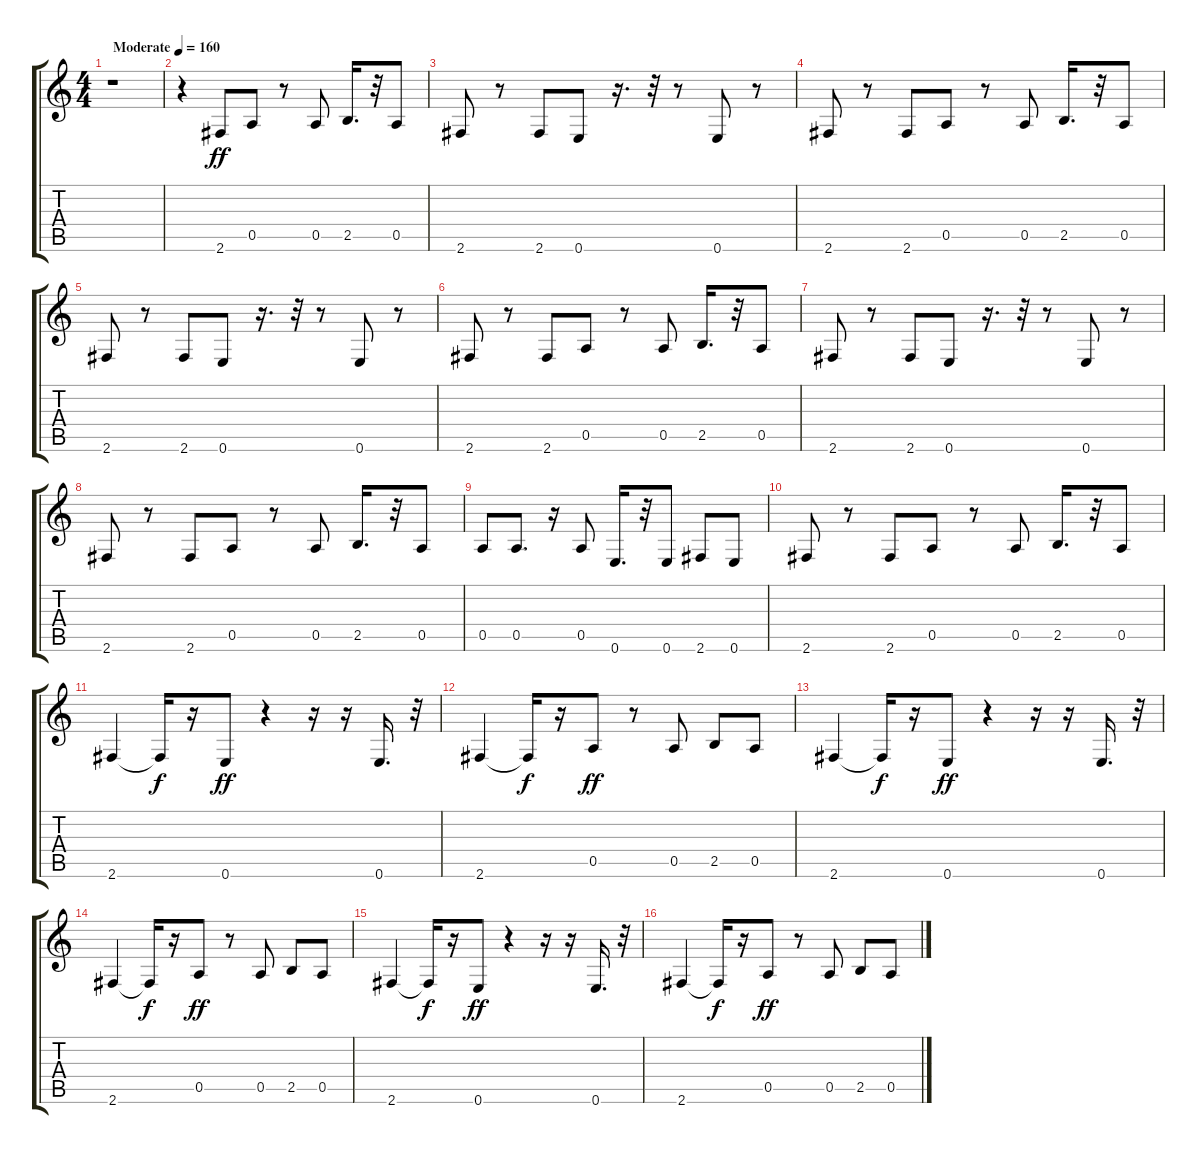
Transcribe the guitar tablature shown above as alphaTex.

\track "" {instrument electricbassfinger}
\staff {score tabs}
\tuning (E4 B3 G3 D3 A2 E2) {hide}
\ts (4 4)
\tempo (160 "Moderate")
\clef g2
\ks c
r.1{dy ff instrument electricbassfinger} |
r.4 2.6.8 0.5.8 r.8 0.5.8 2.5.16{d} r.32 0.5.8 |
2.6.8 r.8 2.6.8 0.6.8 r.16{d} r.32 r.8 0.6.8 r.8 |
2.6.8 r.8 2.6.8 0.5.8 r.8 0.5.8 2.5.16{d} r.32 0.5.8 |
2.6.8 r.8 2.6.8 0.6.8 r.16{d} r.32 r.8 0.6.8 r.8 |
2.6.8 r.8 2.6.8 0.5.8 r.8 0.5.8 2.5.16{d} r.32 0.5.8 |
2.6.8 r.8 2.6.8 0.6.8 r.16{d} r.32 r.8 0.6.8 r.8 |
2.6.8 r.8 2.6.8 0.5.8 r.8 0.5.8 2.5.16{d} r.32 0.5.8 |
0.5.8 0.5.8{d} r.16 0.5.8 0.6.16{d} r.32 0.6.8 2.6.8 0.6.8 |
2.6.8 r.8 2.6.8 0.5.8 r.8 0.5.8 2.5.16{d} r.32 0.5.8 |
2.6.4 2.6{t}.16{dy f} r.16 0.6.8{dy ff} r.4 r.16 r.16 0.6.16{d} r.32 |
2.6.4 2.6{t}.16{dy f} r.16 0.5.8{dy ff} r.8 0.5.8 2.5.8 0.5.8 |
2.6.4 2.6{t}.16{dy f} r.16 0.6.8{dy ff} r.4 r.16 r.16 0.6.16{d} r.32 |
2.6.4 2.6{t}.16{dy f} r.16 0.5.8{dy ff} r.8 0.5.8 2.5.8 0.5.8 |
2.6.4 2.6{t}.16{dy f} r.16 0.6.8{dy ff} r.4 r.16 r.16 0.6.16{d} r.32 |
2.6.4 2.6{t}.16{dy f} r.16 0.5.8{dy ff} r.8 0.5.8 2.5.8 0.5.8
